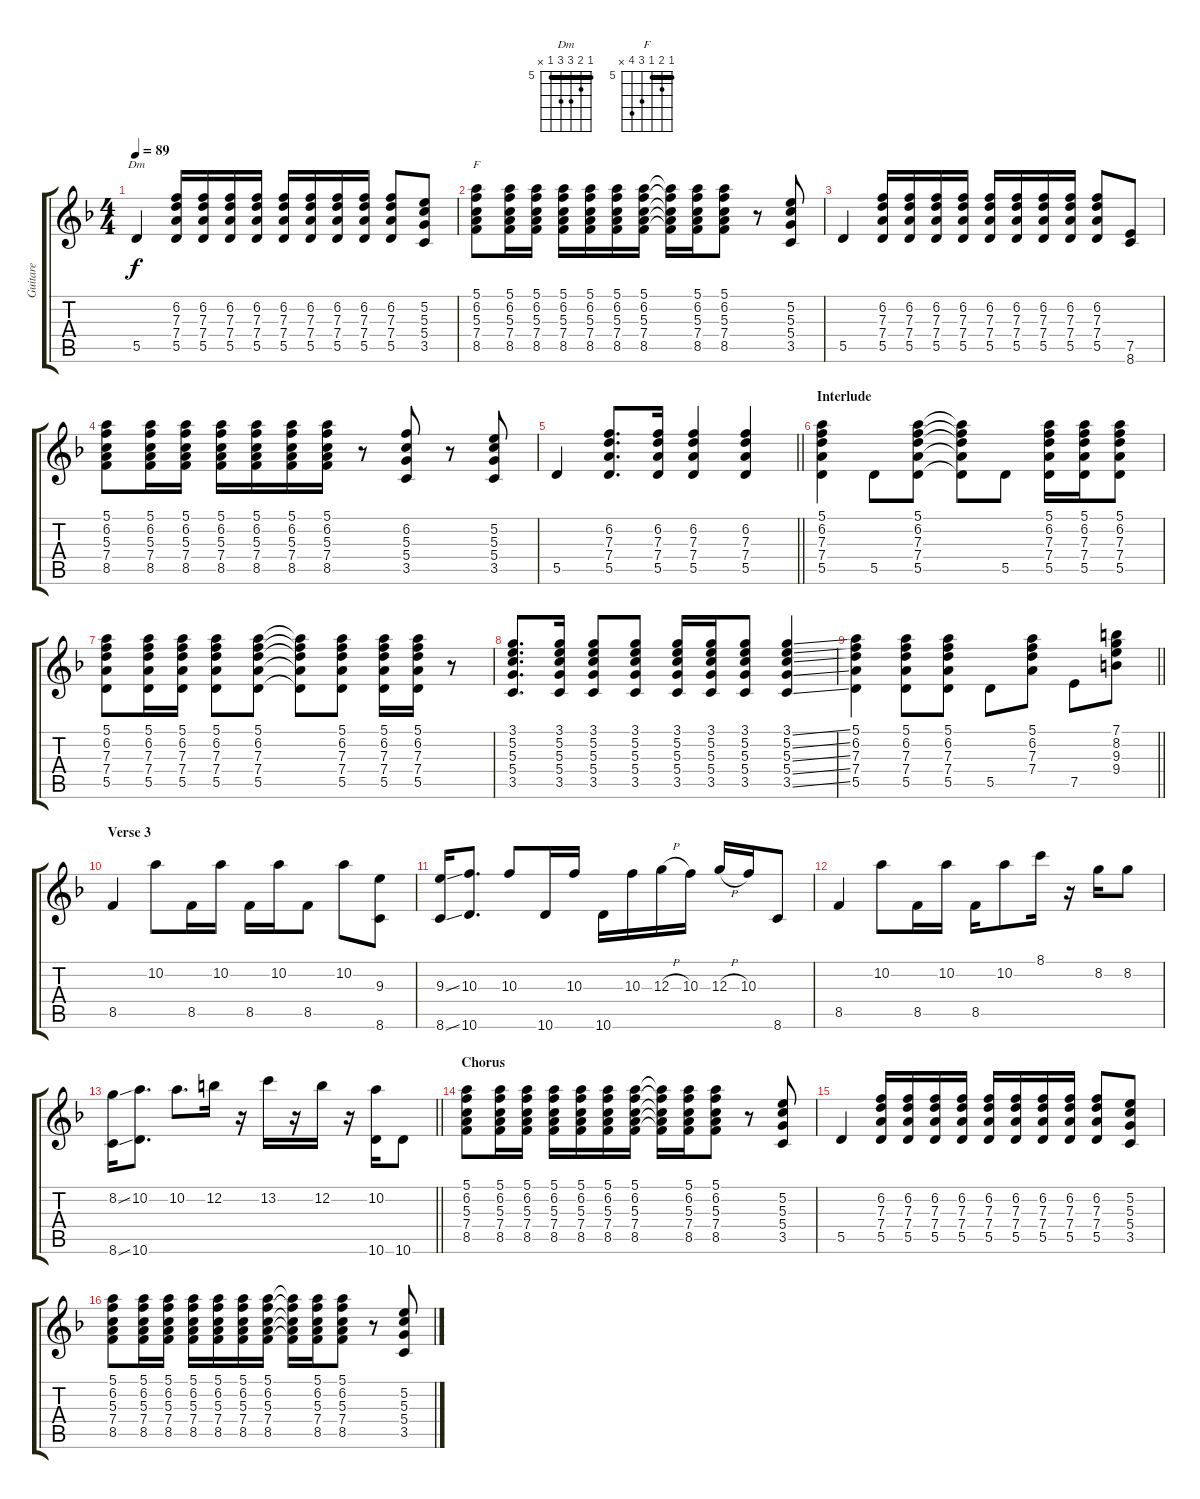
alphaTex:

\track ("Guitare" "Guitare") {instrument electricguitarjazz}
\staff {score tabs}
\tuning (E4 B3 G3 D3 A2 E2) {hide}
\chord ("Dm" 5 6 7 7 5 x) {firstfret 5 barre 5}
\chord ("F" 5 6 5 7 8 x) {firstfret 5 barre 5}
\ts (4 4)
\tempo 89
\clef g2
\ks f
5.5.4{ch "Dm" dy f} (6.2 7.3 7.4 5.5).16 (6.2 7.3 7.4 5.5).16 (6.2 7.3 7.4 5.5).16 (6.2 7.3 7.4 5.5).16 (6.2 7.3 7.4 5.5).16 (6.2 7.3 7.4 5.5).16 (6.2 7.3 7.4 5.5).16 (6.2 7.3 7.4 5.5).16 (6.2 7.3 7.4 5.5).8 (5.2 5.3 5.4 3.5).8 |
(5.1 6.2 5.3 7.4 8.5).8{ch "F"} (5.1 6.2 5.3 7.4 8.5).16 (5.1 6.2 5.3 7.4 8.5).16 (5.1 6.2 5.3 7.4 8.5).16 (5.1 6.2 5.3 7.4 8.5).16 (5.1 6.2 5.3 7.4 8.5).16 (5.1 6.2 5.3 7.4 8.5).16 (5.1{t} 6.2{t} 5.3{t} 7.4{t} 8.5{t}).16 (5.1 6.2 5.3 7.4 8.5).16 (5.1 6.2 5.3 7.4 8.5).8 r.8 (5.2 5.3 5.4 3.5).8 |
5.5.4 (6.2 7.3 7.4 5.5).16 (6.2 7.3 7.4 5.5).16 (6.2 7.3 7.4 5.5).16 (6.2 7.3 7.4 5.5).16 (6.2 7.3 7.4 5.5).16 (6.2 7.3 7.4 5.5).16 (6.2 7.3 7.4 5.5).16 (6.2 7.3 7.4 5.5).16 (6.2 7.3 7.4 5.5).8 (7.5 8.6).8 |
(5.1 6.2 5.3 7.4 8.5).8 (5.1 6.2 5.3 7.4 8.5).16 (5.1 6.2 5.3 7.4 8.5).16 (5.1 6.2 5.3 7.4 8.5).16 (5.1 6.2 5.3 7.4 8.5).16 (5.1 6.2 5.3 7.4 8.5).16 (5.1 6.2 5.3 7.4 8.5).16 r.8 (6.2 5.3 5.4 3.5).8 r.8 (5.2 5.3 5.4 3.5).8 |
\barLineRight lightlight
5.5.4 (6.2 7.3 7.4 5.5).8{d} (6.2 7.3 7.4 5.5).16 (6.2 7.3 7.4 5.5).4 (6.2 7.3 7.4 5.5).4 |
\section ("" "Interlude")
(5.1 6.2 7.3 7.4 5.5).4{volume 8} 5.5.8 (5.1 6.2 7.3 7.4 5.5).8 (5.1{t} 6.2{t} 7.3{t} 7.4{t} 5.5{t}).8 5.5.8 (5.1 6.2 7.3 7.4 5.5).16 (5.1 6.2 7.3 7.4 5.5).16 (5.1 6.2 7.3 7.4 5.5).8 |
(5.1 6.2 7.3 7.4 5.5).8 (5.1 6.2 7.3 7.4 5.5).16 (5.1 6.2 7.3 7.4 5.5).16 (5.1 6.2 7.3 7.4 5.5).8 (5.1 6.2 7.3 7.4 5.5).8 (5.1{t} 6.2{t} 7.3{t} 7.4{t} 5.5{t}).8 (5.1 6.2 7.3 7.4 5.5).8 (5.1 6.2 7.3 7.4 5.5).16 (5.1 6.2 7.3 7.4 5.5).16 r.8 |
(3.1 5.2 5.3 5.4 3.5).8{d} (3.1 5.2 5.3 5.4 3.5).16 (3.1 5.2 5.3 5.4 3.5).8 (3.1 5.2 5.3 5.4 3.5).8 (3.1 5.2 5.3 5.4 3.5).16 (3.1 5.2 5.3 5.4 3.5).16 (3.1 5.2 5.3 5.4 3.5).8 (3.1{ss} 5.2{ss} 5.3{ss} 5.4{ss} 3.5{ss}).4 |
\barLineRight lightlight
(5.1 6.2 7.3 7.4 5.5).4 (5.1 6.2 7.3 7.4 5.5).8 (5.1 6.2 7.3 7.4 5.5).8 5.5.8 (5.1 6.2 7.3 7.4).8 7.5.8 (7.1 8.2 9.3 9.4).8 |
\section ("" "Verse 3")
8.5.4{volume 10} 10.2.8 8.5.16 10.2.16 8.5.16 10.2.16 8.5.8 10.2.8 (9.3 8.6).8 |
(9.3{ss} 8.6{ss}).16 (10.3 10.6).8{d} 10.3.8 10.6.16 10.3.16 10.6.16 10.3.16 12.3{h}.16 10.3.16 12.3{h}.16 10.3.16 8.6.8 |
8.5.4 10.2.8 8.5.16 10.2.16 8.5.16 10.2.8 8.1.16 r.16 8.2.16 8.2.8 |
\barLineRight lightlight
(8.2{ss} 8.6{ss}).16 (10.2 10.6).8{d} 10.2.8{d} 12.2.16 r.16 13.2.16 r.16 12.2.16 r.16 (10.2 10.6).16 10.6.8 |
\section ("" "Chorus")
(5.1 6.2 5.3 7.4 8.5).8{volume 7} (5.1 6.2 5.3 7.4 8.5).16 (5.1 6.2 5.3 7.4 8.5).16 (5.1 6.2 5.3 7.4 8.5).16 (5.1 6.2 5.3 7.4 8.5).16 (5.1 6.2 5.3 7.4 8.5).16 (5.1 6.2 5.3 7.4 8.5).16 (5.1{t} 6.2{t} 5.3{t} 7.4{t} 8.5{t}).16 (5.1 6.2 5.3 7.4 8.5).16 (5.1 6.2 5.3 7.4 8.5).8 r.8 (5.2 5.3 5.4 3.5).8 |
5.5.4 (6.2 7.3 7.4 5.5).16 (6.2 7.3 7.4 5.5).16 (6.2 7.3 7.4 5.5).16 (6.2 7.3 7.4 5.5).16 (6.2 7.3 7.4 5.5).16 (6.2 7.3 7.4 5.5).16 (6.2 7.3 7.4 5.5).16 (6.2 7.3 7.4 5.5).16 (6.2 7.3 7.4 5.5).8 (5.2 5.3 5.4 3.5).8 |
(5.1 6.2 5.3 7.4 8.5).8 (5.1 6.2 5.3 7.4 8.5).16 (5.1 6.2 5.3 7.4 8.5).16 (5.1 6.2 5.3 7.4 8.5).16 (5.1 6.2 5.3 7.4 8.5).16 (5.1 6.2 5.3 7.4 8.5).16 (5.1 6.2 5.3 7.4 8.5).16 (5.1{t} 6.2{t} 5.3{t} 7.4{t} 8.5{t}).16 (5.1 6.2 5.3 7.4 8.5).16 (5.1 6.2 5.3 7.4 8.5).8 r.8 (5.2 5.3 5.4 3.5).8
